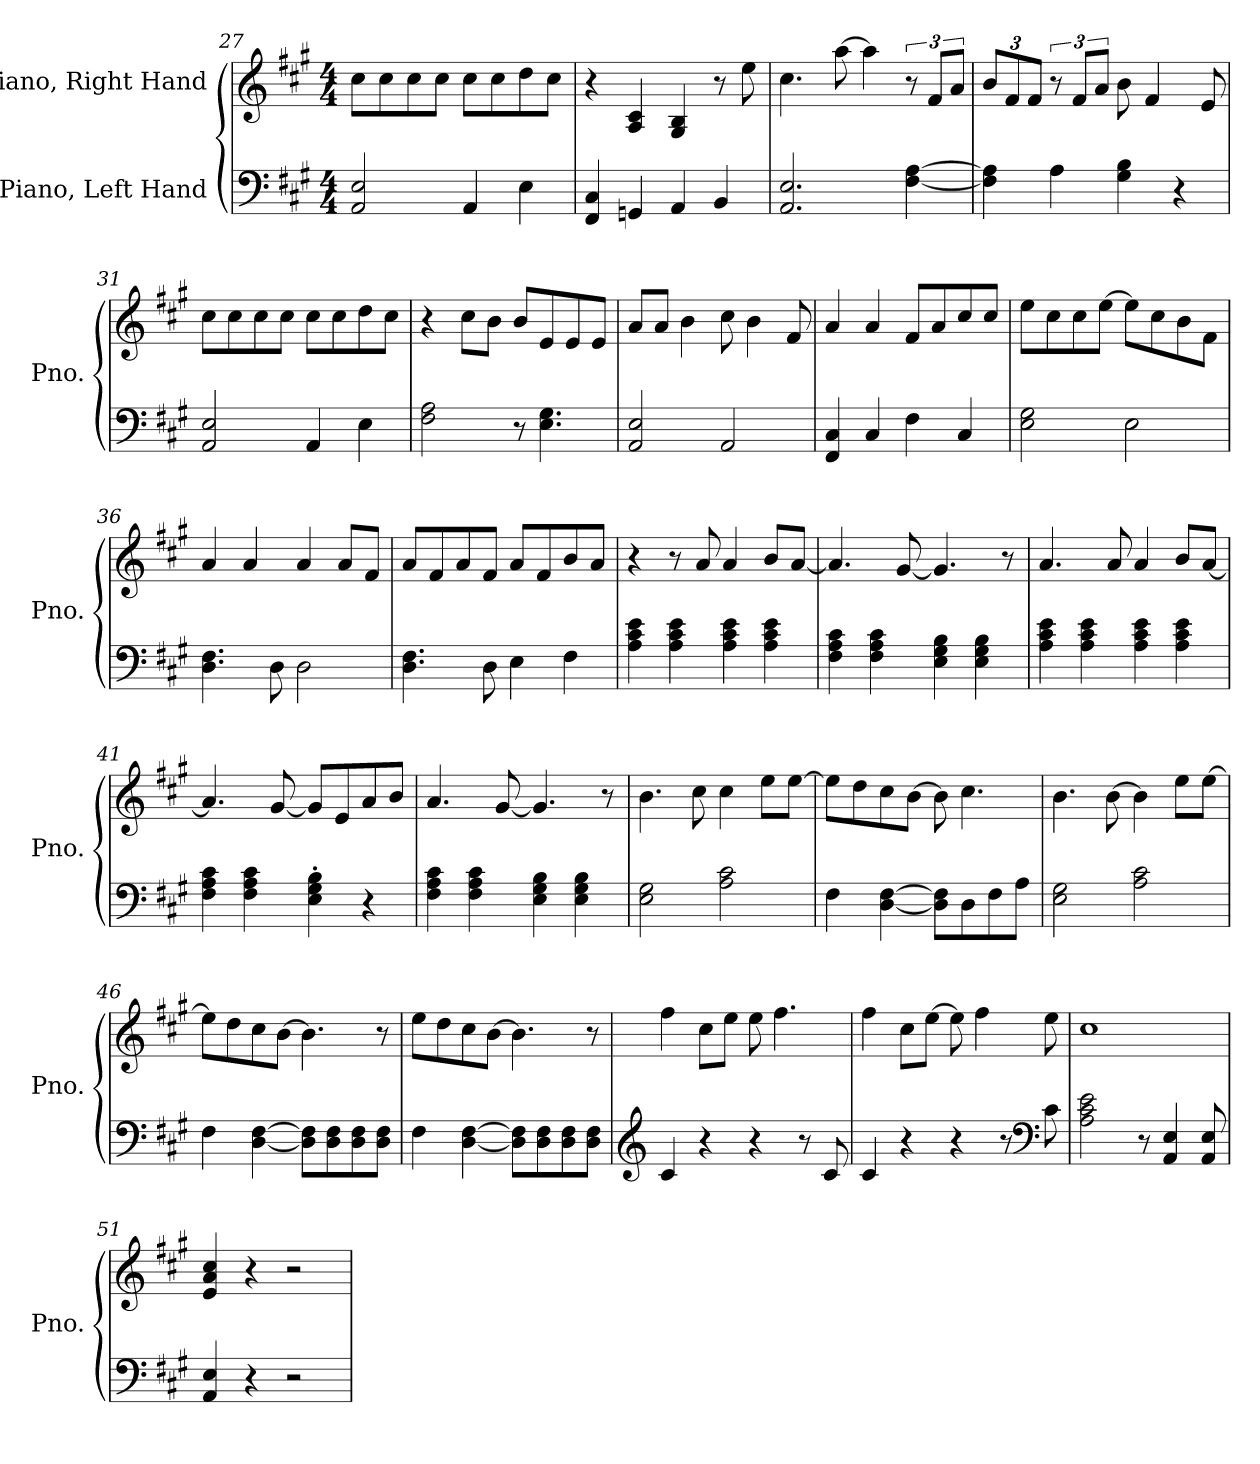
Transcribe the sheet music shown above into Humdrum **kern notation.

**kern	**kern
*part2	*part1
*staff2	*staff1
*I"Piano, Left Hand	*I"Piano, Right Hand
*I'Pno.	*I'Pno.
*clefF4	*clefG2
*k[f#c#g#]	*k[f#c#g#]
*M4/4	*M4/4
=27	=27
2AA/ 2E/	8cc#\L
.	8cc#\
.	8cc#\
.	8cc#\J
4AA/	8cc#\L
.	8cc#\
4E\	8dd\
.	8cc#\J
=28	=28
4FF#/ 4C#/	4r
4GGn/	4A/ 4c#/
4AA/	4G#/ 4B/
4BB/	8r
.	8ee\
!!LO:PB:g=z
=29	=29
2.AA/ 2.E/	4.cc#\
.	[8aa\
.	4aa\]
[4F#\ [4A\	12r
.	12f#/L
.	12a/J
=30	=30
*	*Xbrackettup
4F#\] 4A\]	12b/L
.	12f#/
.	12f#/J
*	*brackettup
4A\	12r
.	12f#/L
.	12a/J
4G#\ 4B\	8b\
.	4f#/
4r	.
.	8e/
=31	=31
2AA/ 2E/	8cc#\L
.	8cc#\
.	8cc#\
.	8cc#\J
4AA/	8cc#\L
.	8cc#\
4E\	8dd\
.	8cc#\J
=32	=32
2F#\ 2A\	4r
.	8cc#\L
.	8b\J
8r	8b/L
4.E\ 4.G#\	8e/
.	8e/
.	8e/J
=33	=33
2AA/ 2E/	8a/L
.	8a/J
.	4b\
2AA/	8cc#\
.	4b\
.	8f#/
!!LO:LB:g=z
=34	=34
4FF#/ 4C#/	4a/
4C#/	4a/
4F#\	8f#/L
.	8a/
4C#/	8cc#/
.	8cc#/J
=35	=35
2E\ 2G#\	8ee\L
.	8cc#\
.	8cc#\
.	[8ee\J
2E\	8ee\L]
.	8cc#\
.	8b\
.	8f#\J
=36	=36
4.D\ 4.F#\	4a/
.	4a/
8D\	.
2D\	4a/
.	8a/L
.	8f#/J
=37	=37
4.D\ 4.F#\	8a/L
.	8f#/
.	8a/
8D\	8f#/J
4E\	8a/L
.	8f#/
4F#\	8b/
.	8a/J
=38	=38
4A\ 4c#\ 4e\	4r
4A\ 4c#\ 4e\	8r
.	8a/
4A\ 4c#\ 4e\	4a/
4A\ 4c#\ 4e\	8b/L
.	[8a/J
!!LO:LB:g=z
=39	=39
4F#\ 4A\ 4c#\	4.a/]
4F#\ 4A\ 4c#\	.
.	[8g#/
4E\ 4G#\ 4B\	4.g#/]
4E\ 4G#\ 4B\	.
.	8r
=40	=40
4A\ 4c#\ 4e\	4.a/
4A\ 4c#\ 4e\	.
.	8a/
4A\ 4c#\ 4e\	4a/
4A\ 4c#\ 4e\	8b/L
.	[8a/J
=41	=41
4F#\ 4A\ 4c#\	4.a/]
4F#\ 4A\ 4c#\	.
.	[8g#/
4E\' 4G#\' 4B\'	8g#/L]
.	8e/
4r	8a/
.	8b/J
=42	=42
4F#\ 4A\ 4c#\	4.a/
4F#\ 4A\ 4c#\	.
.	[8g#/
4E\ 4G#\ 4B\	4.g#/]
4E\ 4G#\ 4B\	.
.	8r
=43	=43
2E\ 2G#\	4.b\
.	8cc#\
2A\ 2c#\	4cc#\
.	8ee\L
.	[8ee\J
=44	=44
4F#\	8ee\L]
.	8dd\
[4D\ [4F#\	8cc#\
.	[8b\J
8D\] 8F#\]L	8b\]
8D\	4.cc#\
8F#\	.
8A\J	.
!!LO:LB:g=z
=45	=45
2E\ 2G#\	4.b\
.	[8b\
2A\ 2c#\	4b\]
.	8ee\L
.	[8ee\J
=46	=46
4F#\	8ee\L]
.	8dd\
[4D\ [4F#\	8cc#\
.	[8b\J
8D\] 8F#\]L	4.b\]
8D\ 8F#\	.
8D\ 8F#\	.
8D\ 8F#\J	8r
=47	=47
4F#\	8ee\L
.	8dd\
[4D\ [4F#\	8cc#\
.	[8b\J
8D\] 8F#\]L	4.b\]
8D\ 8F#\	.
8D\ 8F#\	.
8D\ 8F#\J	8r
=48	=48
*clefG2	*
4c#/	4ff#\
4r	8cc#\L
.	8ee\J
4r	8ee\
.	4.ff#\
8r	.
8c#/	.
=49	=49
4c#/	4ff#\
4r	8cc#\L
.	[8ee\J
4r	8ee\]
.	4ff#\
8r	.
*clefF4	*
8c#\	8ee\
!!LO:LB:g=z
=50	=50
2A\ 2c#\ 2e\	1cc#
8r	.
4AA/ 4E/	.
8AA/ 8E/	.
=51	=51
4AA/ 4E/	4e/ 4a/ 4cc#/
4r	4r
2r	2r
=	=
*-	*-
